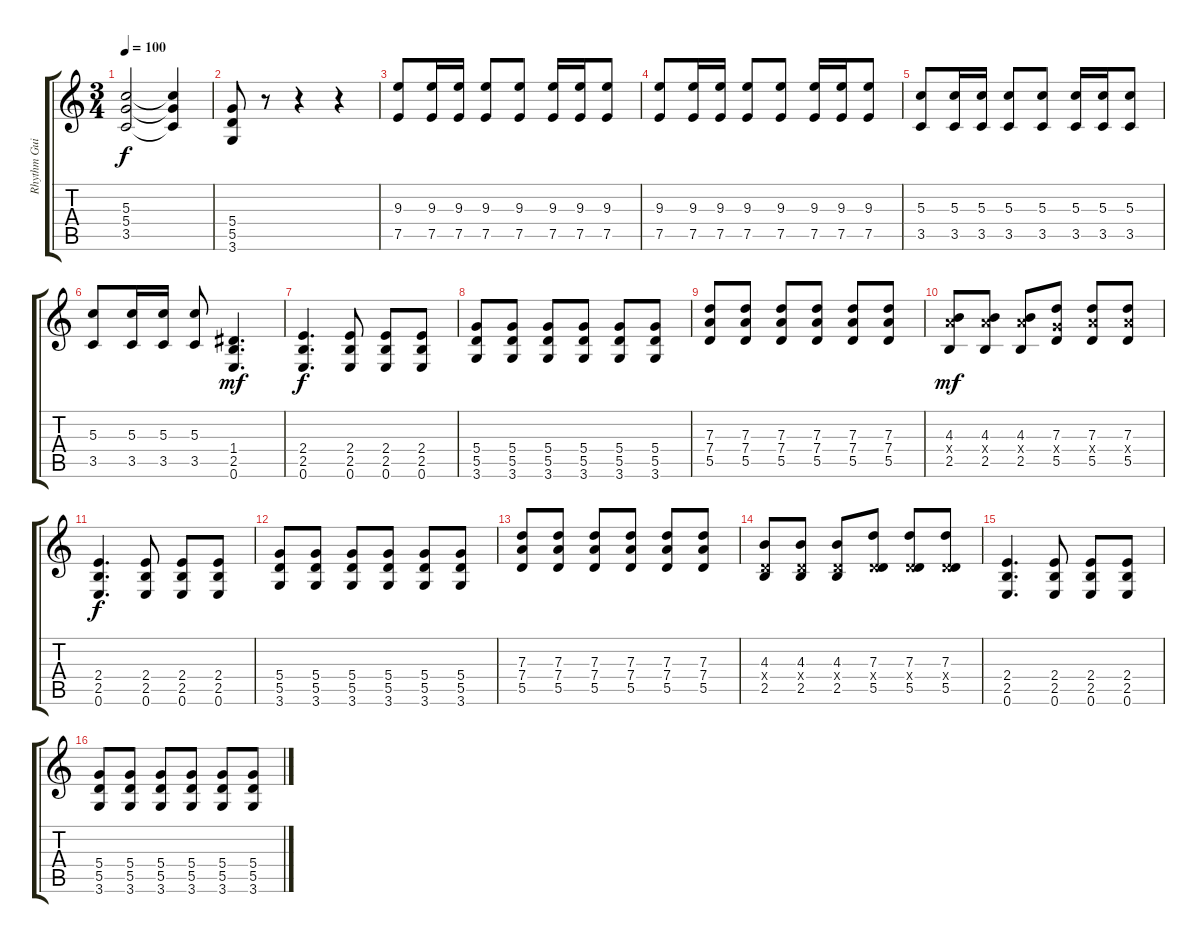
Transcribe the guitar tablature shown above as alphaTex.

\track ("Rhythm Guitar  " "Rhythm Gui") {instrument overdrivenguitar}
\staff {score tabs}
\tuning (E4 B3 G3 D3 A2 E2) {hide}
\ts (3 4)
\tempo 100
\clef g2
\ks c
(5.3 5.4 3.5).2{dy f} (5.3{t} 5.4{t} 3.5{t}).4 |
(5.4 5.5 3.6).8 r.8 r.4 r.4 |
(9.3 7.5).8 (9.3 7.5).16 (9.3 7.5).16 (9.3 7.5).8 (9.3 7.5).8 (9.3 7.5).16 (9.3 7.5).16 (9.3 7.5).8 |
(9.3 7.5).8 (9.3 7.5).16 (9.3 7.5).16 (9.3 7.5).8 (9.3 7.5).8 (9.3 7.5).16 (9.3 7.5).16 (9.3 7.5).8 |
(5.3 3.5).8 (5.3 3.5).16 (5.3 3.5).16 (5.3 3.5).8 (5.3 3.5).8 (5.3 3.5).16 (5.3 3.5).16 (5.3 3.5).8 |
(5.3 3.5).8 (5.3 3.5).16 (5.3 3.5).16 (5.3 3.5).8 (1.4 2.5 0.6).4{d dy mf} |
(2.4 2.5 0.6).4{d dy f} (2.4 2.5 0.6).8 (2.4 2.5 0.6).8 (2.4 2.5 0.6).8 |
(5.4 5.5 3.6).8 (5.4 5.5 3.6).8 (5.4 5.5 3.6).8 (5.4 5.5 3.6).8 (5.4 5.5 3.6).8 (5.4 5.5 3.6).8 |
(7.3 7.4 5.5).8 (7.3 7.4 5.5).8 (7.3 7.4 5.5).8 (7.3 7.4 5.5).8 (7.3 7.4 5.5).8 (7.3 7.4 5.5).8 |
(4.3 7.4{x} 2.5).8{dy mf} (4.3 7.4{x} 2.5).8 (4.3 7.4{x} 2.5).8 (7.3 5.4{x} 5.5).8 (7.3 7.4{x} 5.5).8 (7.3 7.4{x} 5.5).8 |
(2.4 2.5 0.6).4{d dy f} (2.4 2.5 0.6).8 (2.4 2.5 0.6).8 (2.4 2.5 0.6).8 |
(5.4 5.5 3.6).8 (5.4 5.5 3.6).8 (5.4 5.5 3.6).8 (5.4 5.5 3.6).8 (5.4 5.5 3.6).8 (5.4 5.5 3.6).8 |
(7.3 7.4 5.5).8 (7.3 7.4 5.5).8 (7.3 7.4 5.5).8 (7.3 7.4 5.5).8 (7.3 7.4 5.5).8 (7.3 7.4 5.5).8 |
(4.3 0.4{x} 2.5).8 (4.3 0.4{x} 2.5).8 (4.3 0.4{x} 2.5).8 (7.3 0.4{x} 5.5).8 (7.3 0.4{x} 5.5).8 (7.3 0.4{x} 5.5).8 |
(2.4 2.5 0.6).4{d} (2.4 2.5 0.6).8 (2.4 2.5 0.6).8 (2.4 2.5 0.6).8 |
(5.4 5.5 3.6).8 (5.4 5.5 3.6).8 (5.4 5.5 3.6).8 (5.4 5.5 3.6).8 (5.4 5.5 3.6).8 (5.4 5.5 3.6).8
